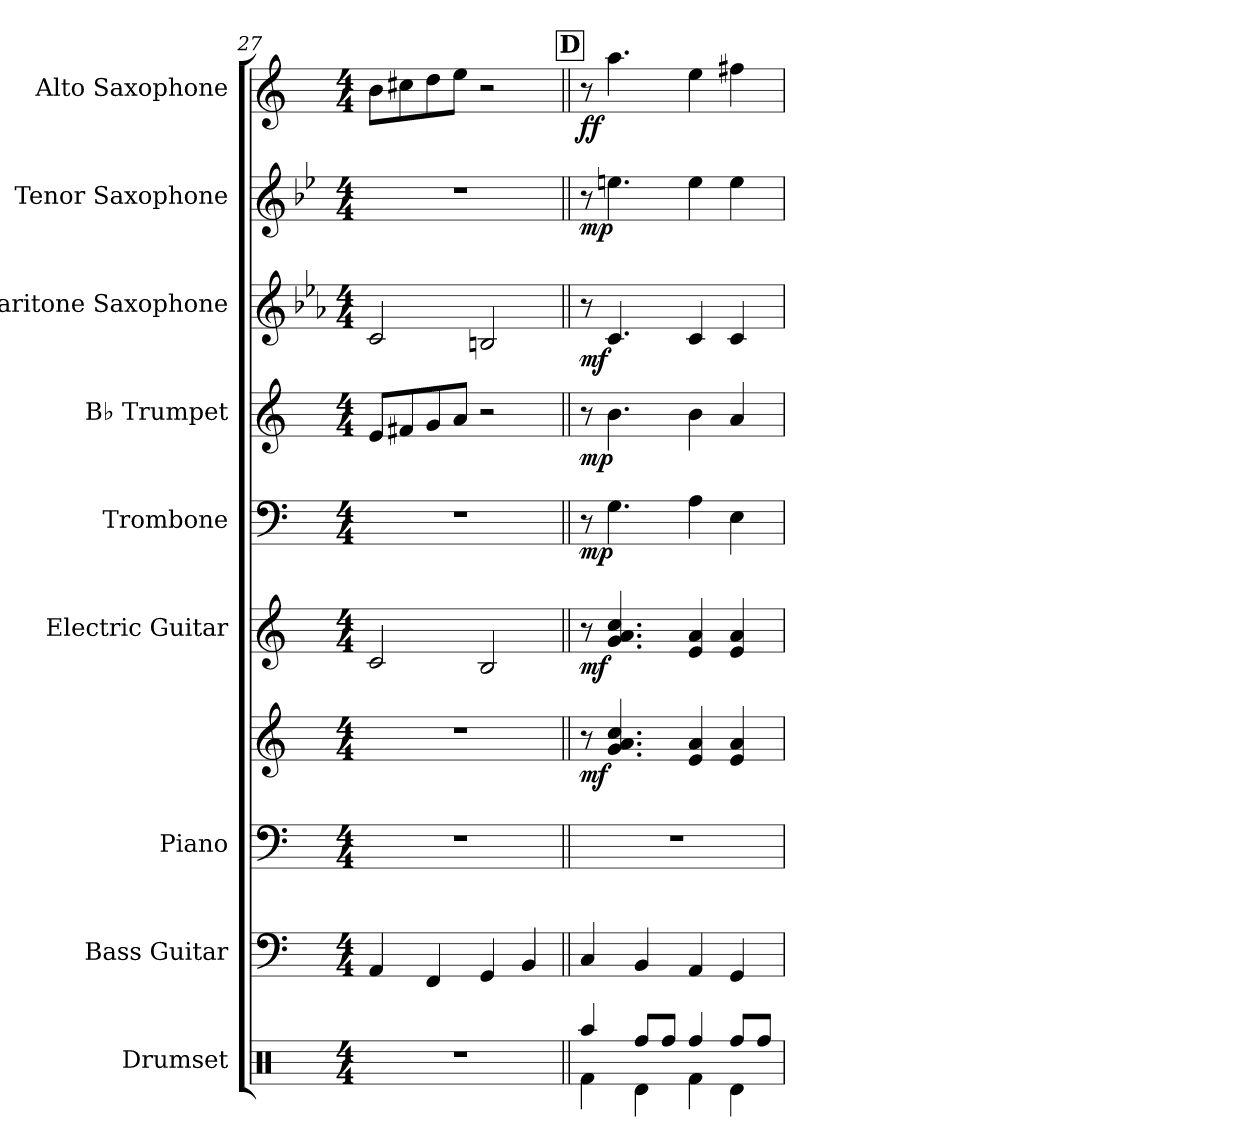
**kern	**kern	**kern	**kern	**dynam	**kern	**dynam	**kern	**dynam	**kern	**dynam	**kern	**dynam	**kern	**dynam	**kern	**dynam
*part9	*part8	*part7	*part7	*part7	*part6	*part6	*part5	*part5	*part4	*part4	*part3	*part3	*part2	*part2	*part1	*part1
*staff10	*staff9	*staff8	*staff7	*staff7/8	*staff6	*staff6	*staff5	*staff5	*staff4	*staff4	*staff3	*staff3	*staff2	*staff2	*staff1	*staff1
*I"Drumset	*I"Bass Guitar	*I"Piano	*	*	*I"Electric Guitar	*	*I"Trombone	*	*I"B♭ Trumpet	*	*I"Baritone Saxophone	*	*I"Tenor Saxophone	*	*I"Alto Saxophone	*
*I'D. Set	*I'B. Guit.	*I'Pno.	*	*	*I'El. Guit.	*	*I'Tbn.	*	*I'B♭ Tpt.	*	*I'Bar. Sax.	*	*I'T. Sax.	*	*I'A. Sax.	*
*clefX	*clefF4	*clefF4	*clefG2	*	*clefG2	*	*clefF4	*	*clefG2	*	*clefG2	*	*clefG2	*	*clefG2	*
*	*ITrd7c12	*	*	*	*	*	*	*	*ITrd1c2	*	*ITrd12c21	*	*ITrd8c14	*	*ITrd5c9	*
*k[]	*k[]	*k[]	*k[]	*	*k[]	*	*k[]	*	*k[b-e-]	*	*k[b-e-a-]	*	*k[b-e-]	*	*k[b-e-a-]	*
*M4/4	*M4/4	*M4/4	*M4/4	*	*M4/4	*	*M4/4	*	*M4/4	*	*M4/4	*	*M4/4	*	*M4/4	*
=27	=27	=27	=27	=27	=27	=27	=27	=27	=27	=27	=27	=27	=27	=27	=27	=27
1r	4AAA/	1r	1r	.	2c/	.	1r	.	8d/L	.	2C/	.	1r	.	8d\L	.
.	.	.	.	.	.	.	.	.	8en/	.	.	.	.	.	8en\	.
.	4FFF/	.	.	.	.	.	.	.	8f/	.	.	.	.	.	8f\	.
.	.	.	.	.	.	.	.	.	8g/J	.	.	.	.	.	8g\J	.
.	4GGG/	.	.	.	2B/	.	.	.	2r	.	2BBn/	.	.	.	2r	.
.	4BBB/	.	.	.	.	.	.	.	.	.	.	.	.	.	.	.
!!LO:REH:place=s1:a:B:fs=14:t=D
=28||	=28||	=28||	=28||	=28||	=28||	=28||	=28||	=28||	=28||	=28||	=28||	=28||	=28||	=28||	=28||	=28||
*^	*	*	*	*	*	*	*	*	*	*	*	*	*	*	*	*
!	!	!	!	!	!LO:DY:b	!	!LO:DY:b	!	!LO:DY:b	!	!LO:DY:b	!	!LO:DY:b	!	!LO:DY:b	!	!LO:DY:b
4Raa/	4Rf\	4CC/	1r	8r	mf	8r	mf	8r	mp	8r	mp	8r	mf	8r	mp	8r	ff
.	.	.	.	4.g/ 4.a/ 4.cc/	.	4.g/ 4.a/ 4.cc/	.	4.G\	.	4.a\	.	4.C/	.	4.en\	.	4.cc\	.
8Rff/L	4Rd\	4BBB/	.	.	.	.	.	.	.	.	.	.	.	.	.	.	.
8Rff/J	.	.	.	.	.	.	.	.	.	.	.	.	.	.	.	.	.
4Rff/	4Rf\	4AAA/	.	4e/ 4a/	.	4e/ 4a/	.	4A\	.	4a\	.	4C/	.	4e\	.	4g\	.
8Rff/L	4Rd\	4GGG/	.	4e/ 4a/	.	4e/ 4a/	.	4E\	.	4g/	.	4C/	.	4e\	.	4an\	.
8Rff/J	.	.	.	.	.	.	.	.	.	.	.	.	.	.	.	.	.
*v	*v	*	*	*	*	*	*	*	*	*	*	*	*	*	*	*	*
=	=	=	=	=	=	=	=	=	=	=	=	=	=	=	=	=
*-	*-	*-	*-	*-	*-	*-	*-	*-	*-	*-	*-	*-	*-	*-	*-	*-
